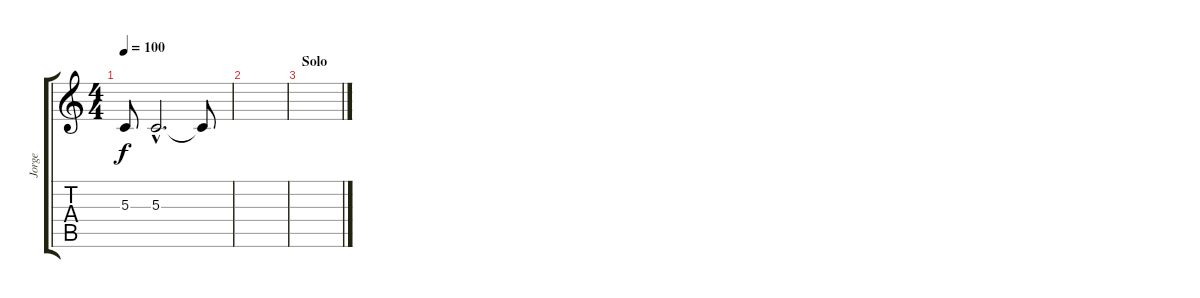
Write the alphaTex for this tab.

\track ("Jorge" "Jorge") {instrument cello}
\staff {score tabs}
\tuning (E4 B3 G3 D3 A2 E2) {hide}
\ts (4 4)
\tempo 100
\clef g2
\ks c
5.3{t}.8{dy f} 5.3{hac}.2{d} 5.3{t}.8 |
|
\section ("" "Solo")
